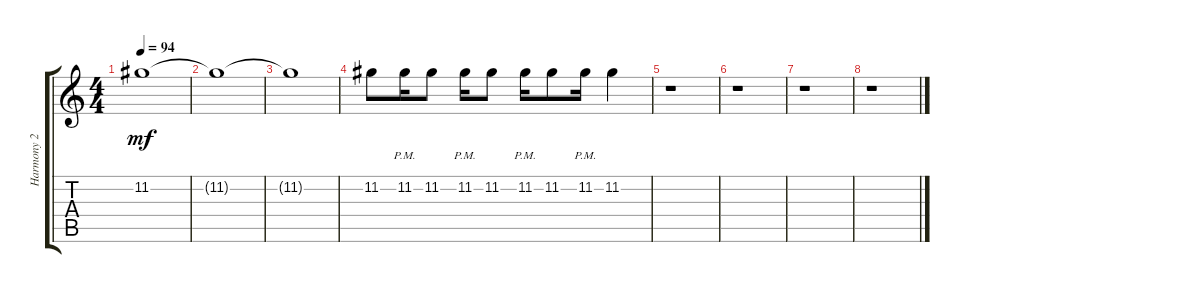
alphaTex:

\track ("Harmony 2" "Harmony 2") {instrument overdrivenguitar}
\staff {score tabs}
\tuning (D4 A3 F3 C3 G2 C2) {hide}
\ts (4 4)
\tempo 94
\clef g2
\ks aminor
11.2.1{dy mf} |
11.2{t}.1 |
11.2{t}.1 |
11.2.8 11.2{pm}.16 11.2.8 11.2{pm}.16 11.2.8 11.2{pm}.16 11.2.8 11.2{pm}.16 11.2.4 |
r.1 |
r.1 |
r.1 |
r.1
